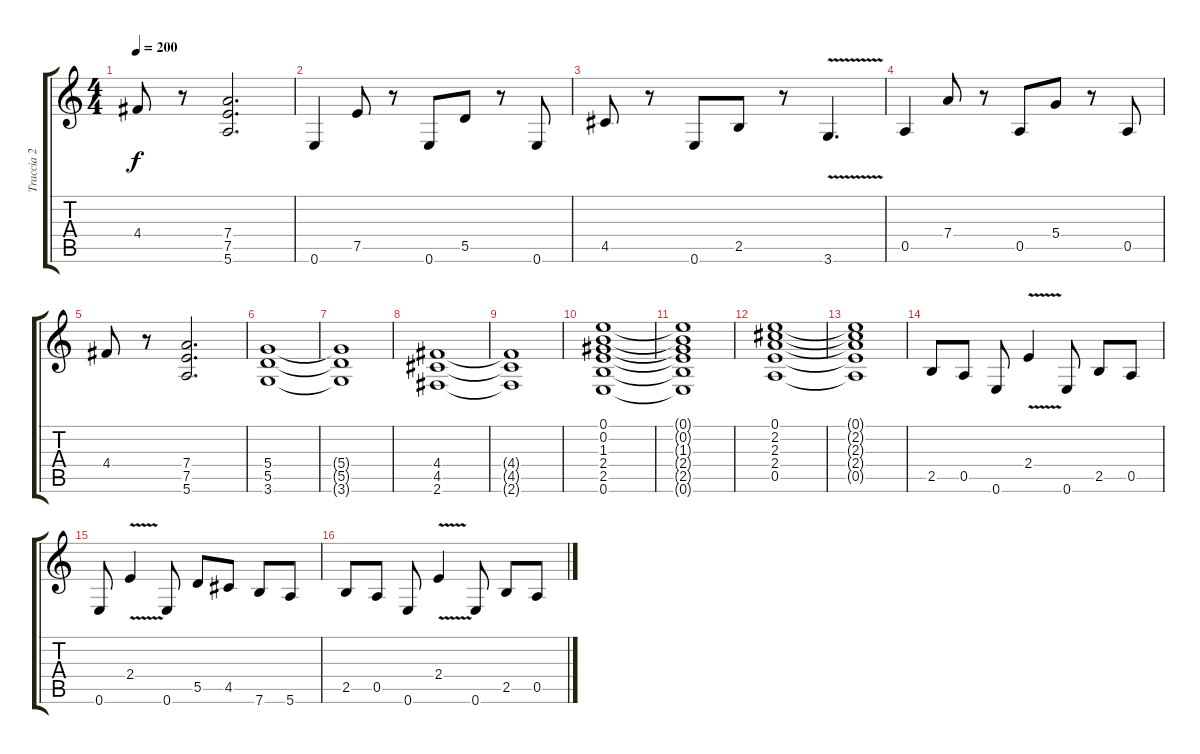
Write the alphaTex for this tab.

\track ("Traccia 2" "Traccia 2") {instrument overdrivenguitar}
\staff {score tabs}
\tuning (E4 B3 G3 D3 A2 E2) {hide}
\ts (4 4)
\tempo 200
\clef g2
\ks c
4.4.8{dy f} r.8 (7.4 7.5 5.6).2{d} |
0.6.4 7.5.8 r.8 0.6.8 5.5.8 r.8 0.6.8 |
4.5.8 r.8 0.6.8 2.5.8 r.8 3.6{v}.4{d} |
0.5.4 7.4.8 r.8 0.5.8 5.4.8 r.8 0.5.8 |
4.4.8 r.8 (7.4 7.5 5.6).2{d} |
(5.4 5.5 3.6).1 |
(5.4{t} 5.5{t} 3.6{t}).1 |
(4.4 4.5 2.6).1 |
(4.4{t} 4.5{t} 2.6{t}).1 |
(0.1 0.2 1.3 2.4 2.5 0.6).1 |
(0.1{t} 0.2{t} 1.3{t} 2.4{t} 2.5{t} 0.6{t}).1 |
(0.1 2.2 2.3 2.4 0.5).1 |
(0.1{t} 2.2{t} 2.3{t} 2.4{t} 0.5{t}).1 |
2.5.8 0.5.8 0.6.8 2.4{v}.4 0.6.8 2.5.8 0.5.8 |
0.6.8 2.4{v}.4 0.6.8 5.5.8 4.5.8 7.6.8 5.6.8 |
2.5.8 0.5.8 0.6.8 2.4{v}.4 0.6.8 2.5.8 0.5.8
